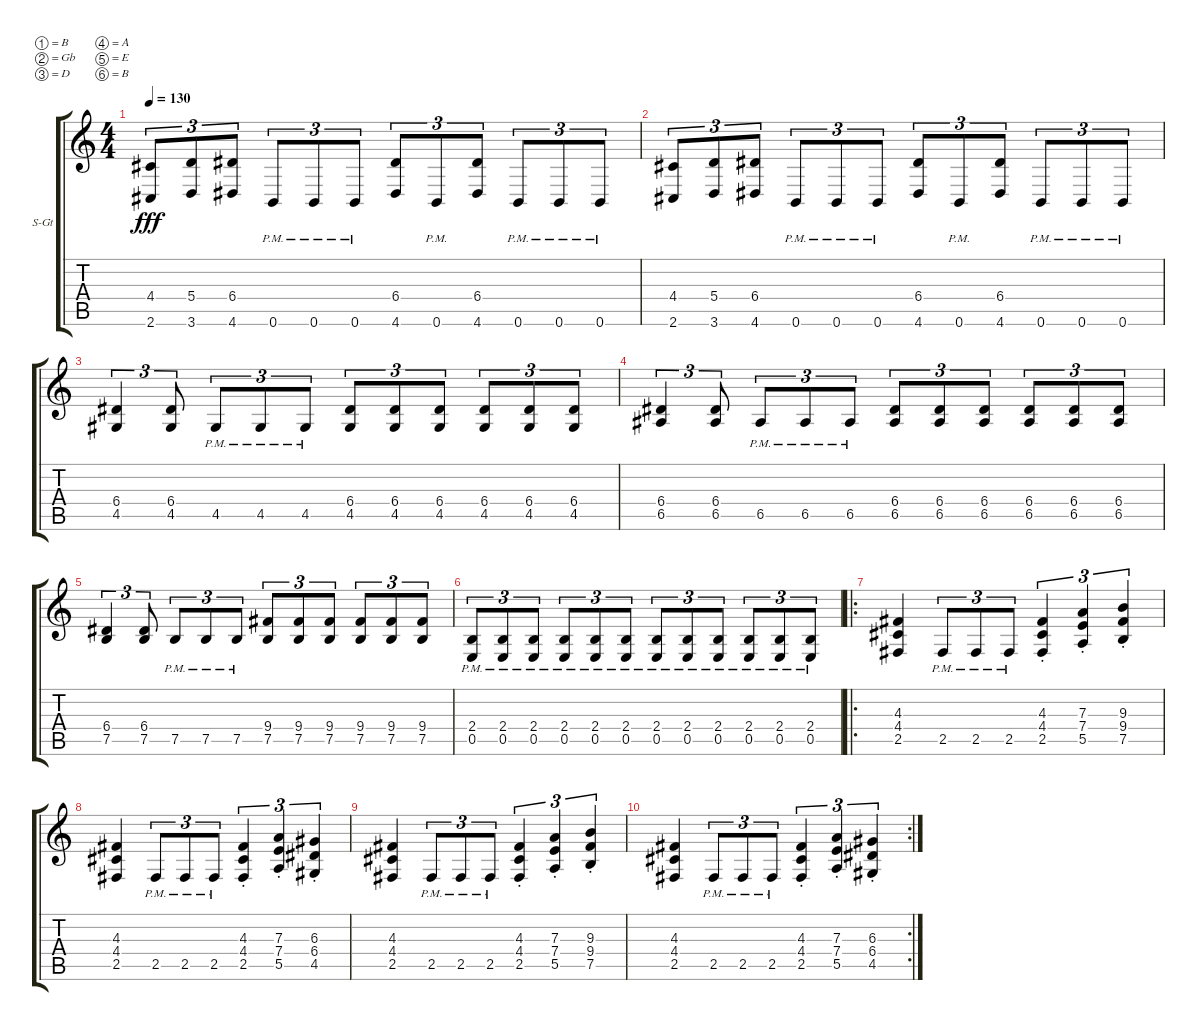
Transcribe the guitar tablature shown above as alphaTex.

\defaultSystemsLayout 4
\bracketExtendMode groupsimilarinstruments
\firstSystemTrackNameOrientation horizontal
\otherSystemsTrackNameOrientation horizontal
\track ("Bridge B" "S-Gt") {instrument acousticguitarsteel}
\staff {score tabs}
\tuning (B3 Gb3 D3 A2 E2 B1)
\ts (4 4)
\tempo 130
\clef g2
\ks c
(2.6 4.4).8{tu (3 2) dy fff} (5.4 3.6).8{tu (3 2)} (6.4 4.6).8{tu (3 2)} 0.6{pm}.8{tu (3 2)} 0.6{pm}.8{tu (3 2)} 0.6{pm}.8{tu (3 2)} (4.6 6.4).8{tu (3 2)} 0.6{pm}.8{tu (3 2)} (4.6 6.4).8{tu (3 2)} 0.6{pm}.8{tu (3 2)} 0.6{pm}.8{tu (3 2)} 0.6{pm}.8{tu (3 2)} |
(2.6 4.4).8{tu (3 2)} (5.4 3.6).8{tu (3 2)} (6.4 4.6).8{tu (3 2)} 0.6{pm}.8{tu (3 2)} 0.6{pm}.8{tu (3 2)} 0.6{pm}.8{tu (3 2)} (4.6 6.4).8{tu (3 2)} 0.6{pm}.8{tu (3 2)} (4.6 6.4).8{tu (3 2)} 0.6{pm}.8{tu (3 2)} 0.6{pm}.8{tu (3 2)} 0.6{pm}.8{tu (3 2)} |
(4.5 6.4).4{tu (3 2)} (4.5 6.4).8{tu (3 2)} 4.5{pm}.8{tu (3 2)} 4.5{pm}.8{tu (3 2)} 4.5{pm}.8{tu (3 2)} (4.5 6.4).8{tu (3 2)} (4.5 6.4).8{tu (3 2)} (4.5 6.4).8{tu (3 2)} (4.5 6.4).8{tu (3 2)} (4.5 6.4).8{tu (3 2)} (4.5 6.4).8{tu (3 2)} |
(6.5 6.4).4{tu (3 2)} (6.4 6.5).8{tu (3 2)} 6.5{pm}.8{tu (3 2)} 6.5{pm}.8{tu (3 2)} 6.5{pm}.8{tu (3 2)} (6.5 6.4).8{tu (3 2)} (6.5 6.4).8{tu (3 2)} (6.5 6.4).8{tu (3 2)} (6.5 6.4).8{tu (3 2)} (6.5 6.4).8{tu (3 2)} (6.5 6.4).8{tu (3 2)} |
(7.5 6.4).4{tu (3 2)} (6.4 7.5).8{tu (3 2)} 7.5{pm}.8{tu (3 2)} 7.5{pm}.8{tu (3 2)} 7.5{pm}.8{tu (3 2)} (7.5 9.4).8{tu (3 2)} (7.5 9.4).8{tu (3 2)} (7.5 9.4).8{tu (3 2)} (7.5 9.4).8{tu (3 2)} (7.5 9.4).8{tu (3 2)} (7.5 9.4).8{tu (3 2)} |
(0.5{pm} 2.4{pm}).8{tu (3 2)} (0.5{pm} 2.4{pm}).8{tu (3 2)} (0.5{pm} 2.4{pm}).8{tu (3 2)} (0.5{pm} 2.4{pm}).8{tu (3 2)} (0.5{pm} 2.4{pm}).8{tu (3 2)} (0.5{pm} 2.4{pm}).8{tu (3 2)} (0.5{pm} 2.4{pm}).8{tu (3 2)} (0.5{pm} 2.4{pm}).8{tu (3 2)} (0.5{pm} 2.4{pm}).8{tu (3 2)} (0.5{pm} 2.4{pm}).8{tu (3 2)} (0.5{pm} 2.4{pm}).8{tu (3 2)} (0.5{pm} 2.4{pm}).8{tu (3 2)} |
\ro
(2.5 4.4 4.3).4 2.5{pm}.8{tu (3 2)} 2.5{pm}.8{tu (3 2)} 2.5{pm}.8{tu (3 2)} (2.5{st} 4.4{st} 4.3{st}).4{tu (3 2)} (5.5{st} 7.4{st} 7.3{st}).4{tu (3 2)} (7.5{st} 9.4{st} 9.3{st}).4{tu (3 2)} |
(2.5 4.4 4.3).4 2.5{pm}.8{tu (3 2)} 2.5{pm}.8{tu (3 2)} 2.5{pm}.8{tu (3 2)} (2.5{st} 4.4{st} 4.3{st}).4{tu (3 2)} (5.5{st} 7.4{st} 7.3{st}).4{tu (3 2)} (4.5{st} 6.4{st} 6.3{st}).4{tu (3 2)} |
(2.5 4.4 4.3).4 2.5{pm}.8{tu (3 2)} 2.5{pm}.8{tu (3 2)} 2.5{pm}.8{tu (3 2)} (2.5{st} 4.4{st} 4.3{st}).4{tu (3 2)} (5.5{st} 7.4{st} 7.3{st}).4{tu (3 2)} (7.5{st} 9.4{st} 9.3{st}).4{tu (3 2)} |
\rc 2
(2.5 4.4 4.3).4 2.5{pm}.8{tu (3 2)} 2.5{pm}.8{tu (3 2)} 2.5{pm}.8{tu (3 2)} (2.5{st} 4.4{st} 4.3{st}).4{tu (3 2)} (5.5{st} 7.4{st} 7.3{st}).4{tu (3 2)} (4.5{st} 6.4{st} 6.3{st}).4{tu (3 2)}
